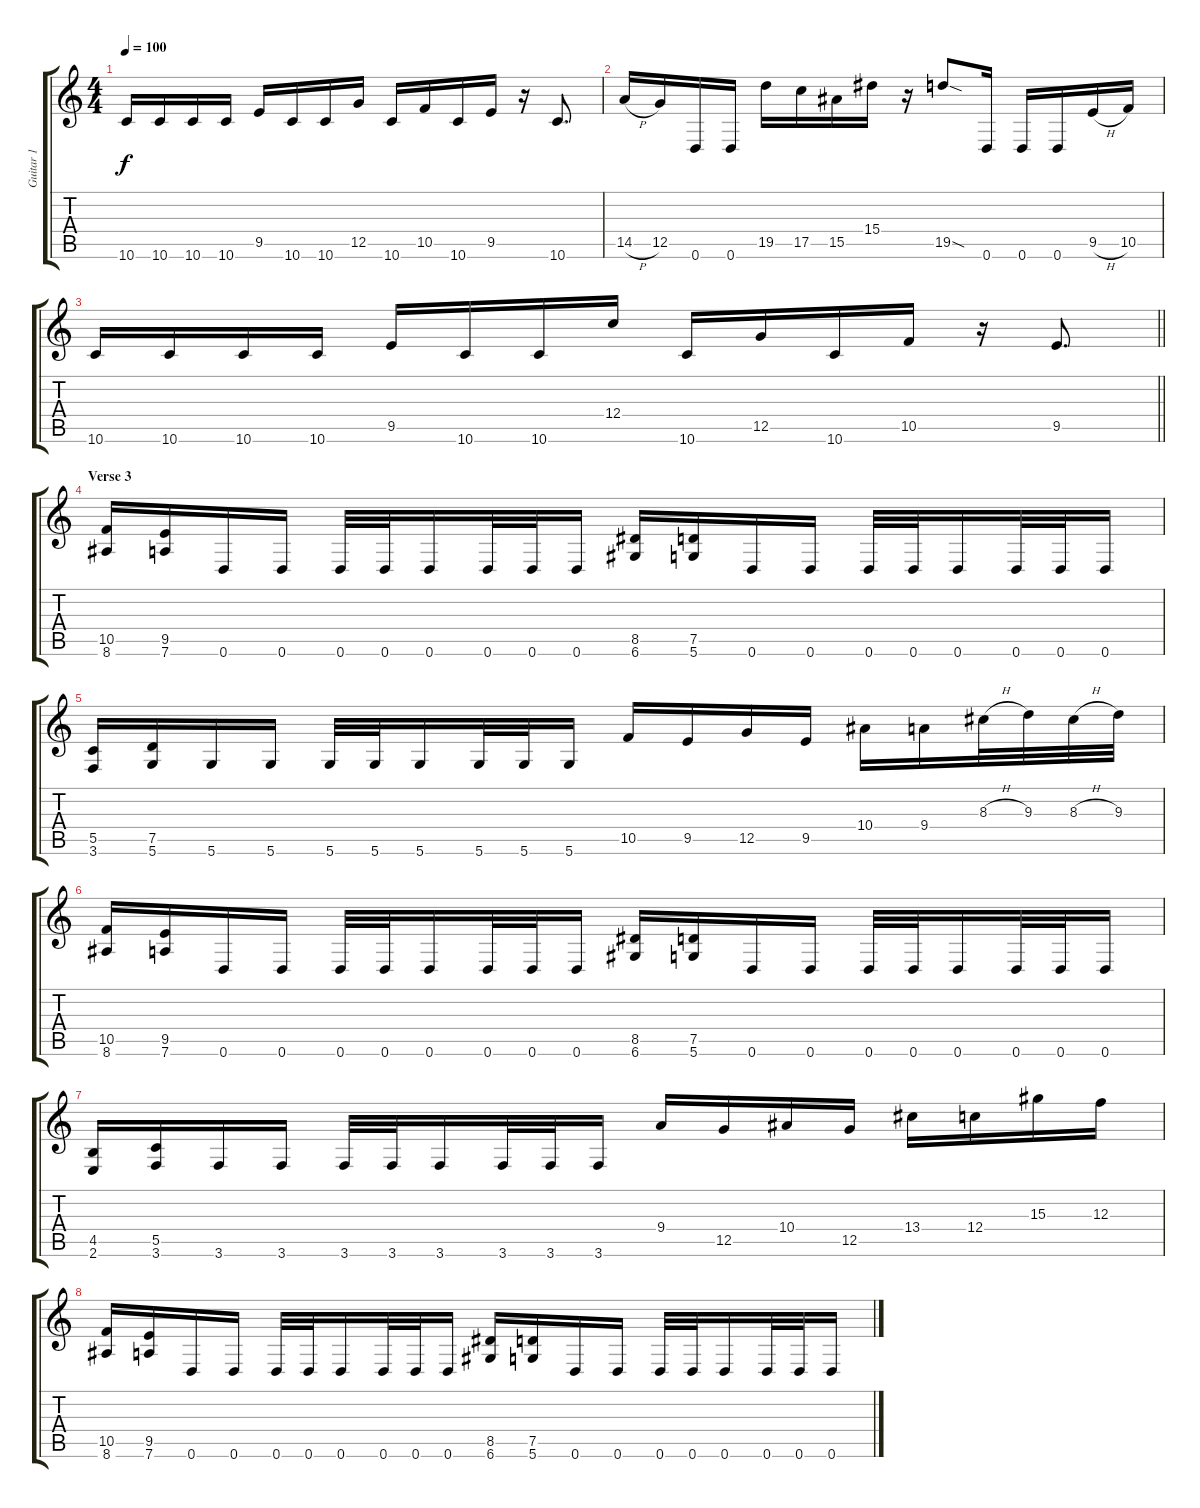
\track ("Guitar 1" "Guitar 1") {instrument distortionguitar}
\staff {score tabs}
\tuning (D4 A3 F3 C3 G2 D2) {hide}
\ts (4 4)
\tempo 100
\clef g2
\ks c
10.6.16{dy f} 10.6.16 10.6.16 10.6.16 9.5.16 10.6.16 10.6.16 12.5.16 10.6.16 10.5.16 10.6.16 9.5.16 r.16 10.6.8{d} |
14.5{h}.16 12.5.16 0.6.16 0.6.16 19.5.16 17.5.16 15.5.16 15.4.16 r.16 19.5{sod}.8 0.6.16 0.6.16 0.6.16 9.5{h}.16 10.5.16 |
\barLineRight lightlight
10.6.16 10.6.16 10.6.16 10.6.16 9.5.16 10.6.16 10.6.16 12.4.16 10.6.16 12.5.16 10.6.16 10.5.16 r.16 9.5.8{d} |
\section ("" "Verse 3")
(10.5 8.6).16 (9.5 7.6).16 0.6.16 0.6.16 0.6.32 0.6.32 0.6.16 0.6.32 0.6.32 0.6.16 (8.5 6.6).16 (7.5 5.6).16 0.6.16 0.6.16 0.6.32 0.6.32 0.6.16 0.6.32 0.6.32 0.6.16 |
(5.5 3.6).16 (7.5 5.6).16 5.6.16 5.6.16 5.6.32 5.6.32 5.6.16 5.6.32 5.6.32 5.6.16 10.5.16 9.5.16 12.5.16 9.5.16 10.4.16 9.4.16 8.3{h}.32 9.3.32 8.3{h}.32 9.3.32 |
(10.5 8.6).16 (9.5 7.6).16 0.6.16 0.6.16 0.6.32 0.6.32 0.6.16 0.6.32 0.6.32 0.6.16 (8.5 6.6).16 (7.5 5.6).16 0.6.16 0.6.16 0.6.32 0.6.32 0.6.16 0.6.32 0.6.32 0.6.16 |
(4.5 2.6).16 (5.5 3.6).16 3.6.16 3.6.16 3.6.32 3.6.32 3.6.16 3.6.32 3.6.32 3.6.16 9.4.16 12.5.16 10.4.16 12.5.16 13.4.16 12.4.16 15.3.16 12.3.16 |
(10.5 8.6).16 (9.5 7.6).16 0.6.16 0.6.16 0.6.32 0.6.32 0.6.16 0.6.32 0.6.32 0.6.16 (8.5 6.6).16 (7.5 5.6).16 0.6.16 0.6.16 0.6.32 0.6.32 0.6.16 0.6.32 0.6.32 0.6.16
